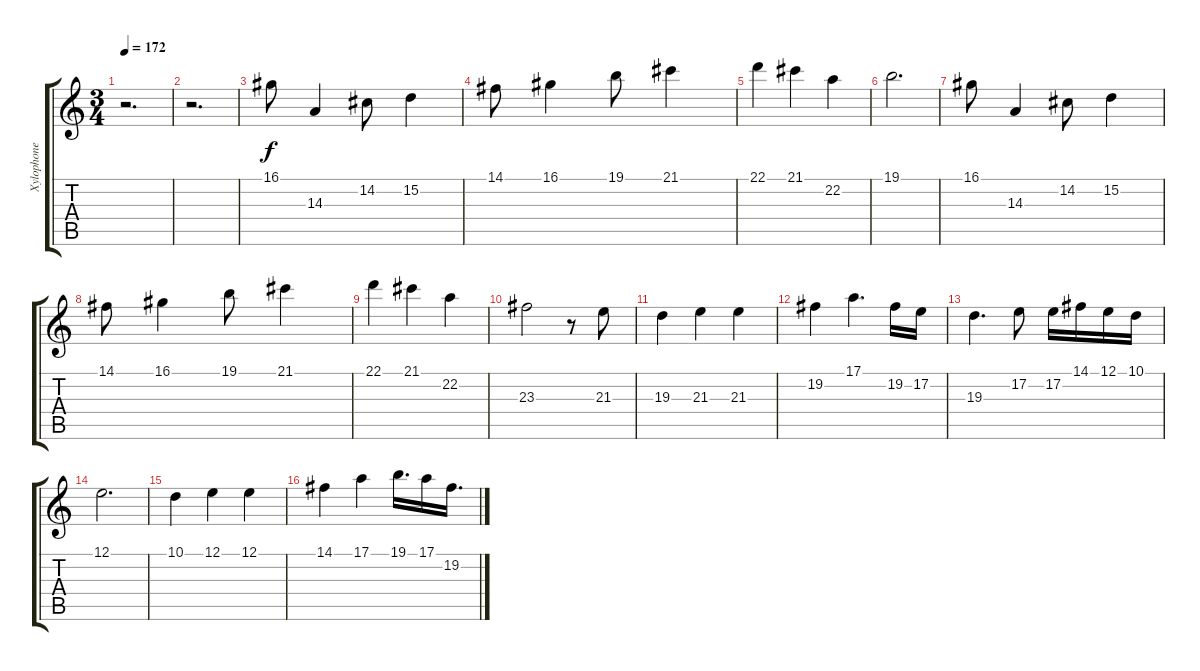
\track ("Xylophone" "Xylophone") {instrument glockenspiel}
\staff {score tabs}
\tuning (E4 B3 G3 D3 A2 E2) {hide}
\ts (3 4)
\tempo 172
\clef g2
\ks c
r.2{d dy f instrument glockenspiel} |
r.2{d} |
16.1.8 14.3.4 14.2.8 15.2.4 |
14.1.8 16.1.4 19.1.8 21.1.4 |
22.1.4 21.1.4 22.2.4 |
19.1.2{d} |
16.1.8 14.3.4 14.2.8 15.2.4 |
14.1.8 16.1.4 19.1.8 21.1.4 |
22.1.4 21.1.4 22.2.4 |
23.3.2 r.8 21.3.8 |
19.3.4 21.3.4 21.3.4 |
19.2.4 17.1.4{d} 19.2.16 17.2.16 |
19.3.4{d} 17.2.8 17.2.16 14.1.16 12.1.16 10.1.16 |
12.1.2{d} |
10.1.4 12.1.4 12.1.4 |
14.1.4 17.1.4 19.1.16{d} 17.1.16 19.2.16{d}
